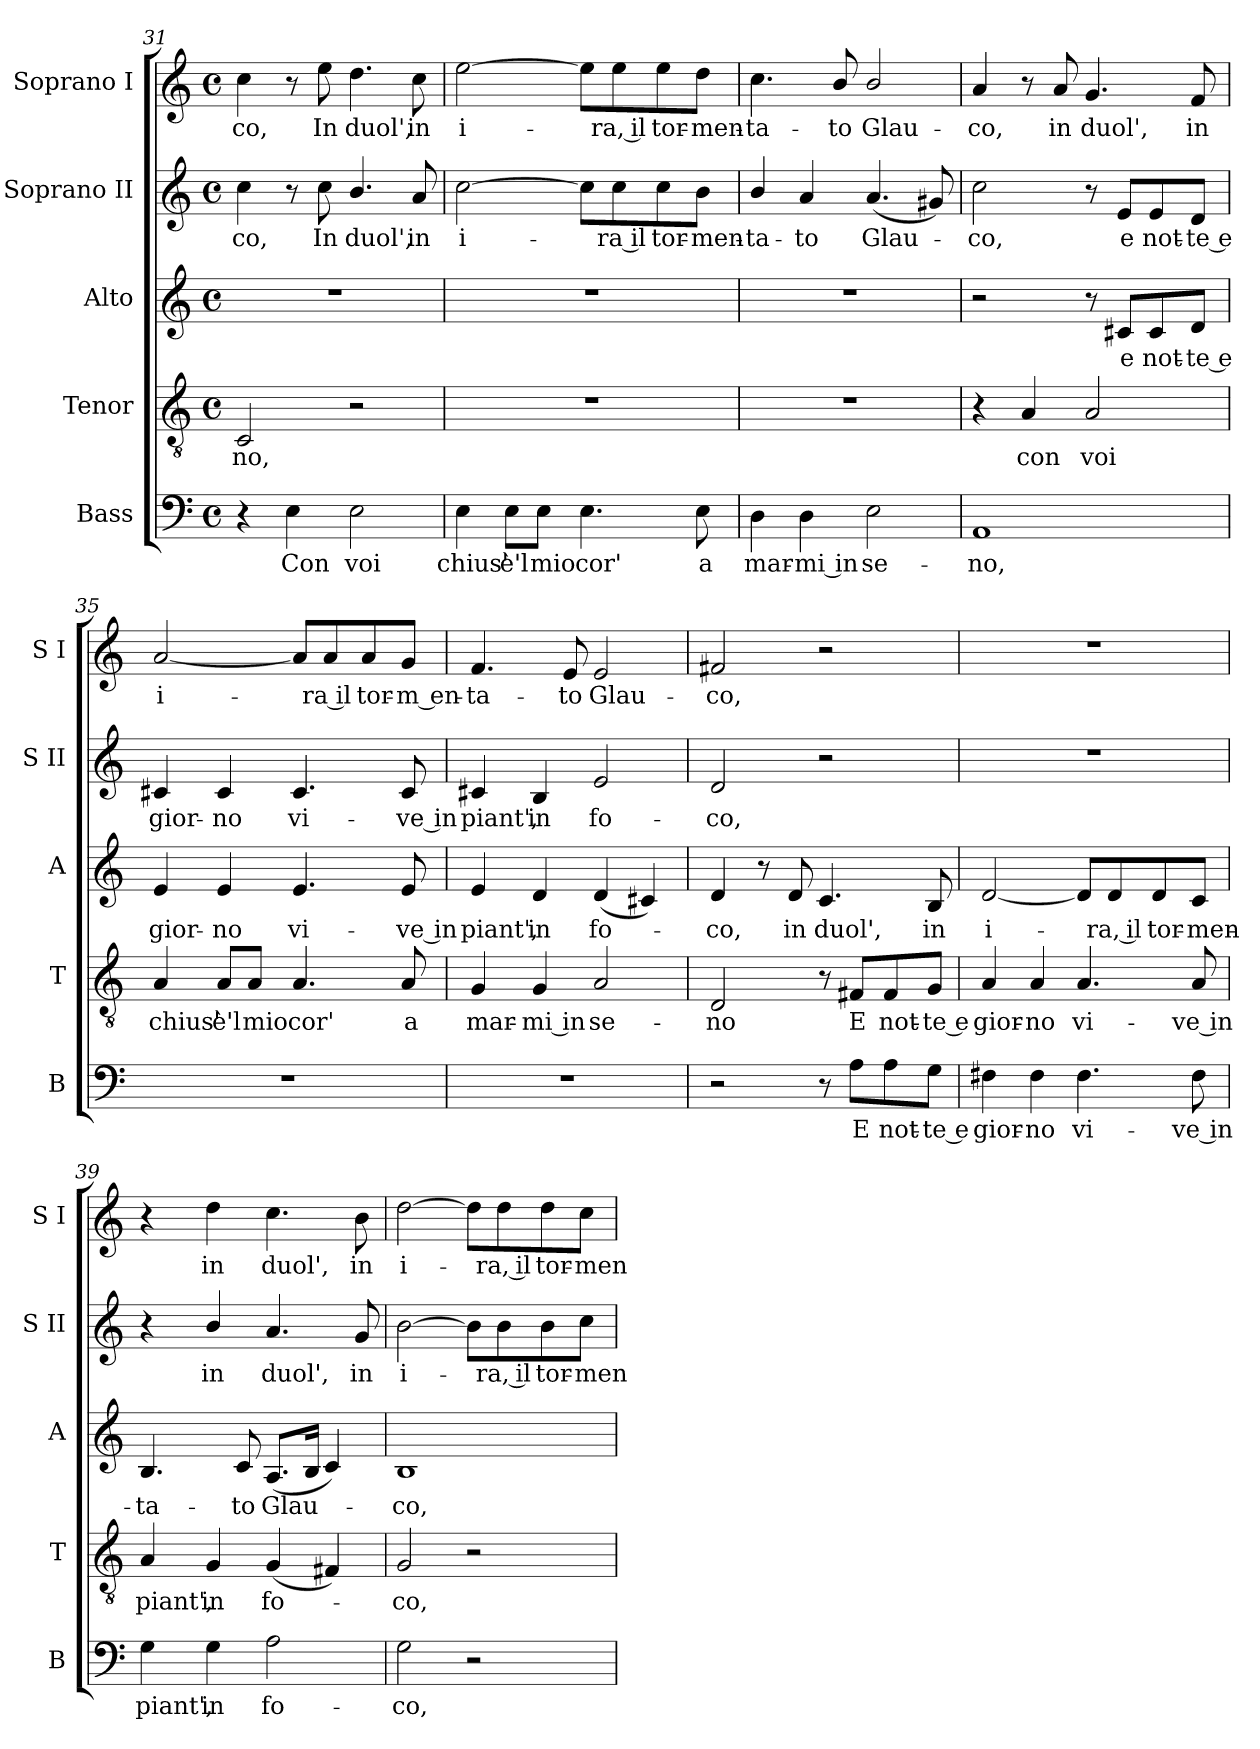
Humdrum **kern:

**kern	**text	**kern	**text	**kern	**text	**kern	**text	**kern	**text
*part5	*part5	*part4	*part4	*part3	*part3	*part2	*part2	*part1	*part1
*staff5	*staff5	*staff4	*staff4	*staff3	*staff3	*staff2	*staff2	*staff1	*staff1
*I"Bass	*	*I"Tenor	*	*I"Alto	*	*I"Soprano II	*	*I"Soprano I	*
*I'B	*	*I'T	*	*I'A	*	*I'S II	*	*I'S I	*
*clefF4	*	*clefGv2	*	*clefG2	*	*clefG2	*	*clefG2	*
*k[]	*	*k[]	*	*k[]	*	*k[]	*	*k[]	*
*M4/4	*	*M4/4	*	*M4/4	*	*M4/4	*	*M4/4	*
*met(c)	*	*met(c)	*	*met(c)	*	*met(c)	*	*met(c)	*
=31	=31	=31	=31	=31	=31	=31	=31	=31	=31
!	!	!	!LO:LY:b	!	!	!	!LO:LY:b	!	!LO:LY:b
4r	.	2C/	-no,	1r	.	4cc\	-co,	4cc\	co,
!	!LO:LY:b	!	!	!	!	!	!	!	!
4E\	Con	.	.	.	.	8r	.	8r	.
!	!	!	!	!	!	!	!LO:LY:b	!	!LO:LY:b
.	.	.	.	.	.	8cc\	In	8ee\	In
!	!LO:LY:b	!	!	!	!	!	!LO:LY:b	!	!LO:LY:b
2E\	voi	2r	.	.	.	4.b/	duol',	4.dd\	duol',
!	!	!	!	!	!	!	!LO:LY:b	!	!LO:LY:b
.	.	.	.	.	.	8a/	in	8cc\	in
=32	=32	=32	=32	=32	=32	=32	=32	=32	=32
!	!LO:LY:b	!	!	!	!	!	!LO:LY:b	!	!LO:LY:b
4E\	chius'	1r	.	1r	.	[2cc\	i-	[2ee\	i-
!	!LO:LY:b	!	!	!	!	!	!	!	!
8E\L	è'l	.	.	.	.	.	.	.	.
!	!LO:LY:b	!	!	!	!	!	!	!	!
8E\J	mio	.	.	.	.	.	.	.	.
!	!LO:LY:b	!	!	!	!	!	!	!	!
4.E\	cor'	.	.	.	.	8cc\L]	.	8ee\L]	.
!	!	!	!	!	!	!	!LO:LY:b	!	!LO:LY:b
.	.	.	.	.	.	8cc\	ra il	8ee\	ra, il
!	!	!	!	!	!	!	!LO:LY:b	!	!LO:LY:b
.	.	.	.	.	.	8cc\	tor-	8ee\	tor-
!	!LO:LY:b	!	!	!	!	!	!LO:LY:b	!	!LO:LY:b
8E\	a	.	.	.	.	8b\J	-men-	8dd\J	-men-
!!LO:PB:g=z
=33	=33	=33	=33	=33	=33	=33	=33	=33	=33
!	!LO:LY:b	!	!	!	!	!	!LO:LY:b	!	!LO:LY:b
4D\	mar-	1r	.	1r	.	4b/	-ta-	4.cc\	-ta-
!	!LO:LY:b	!	!	!	!	!	!LO:LY:b	!	!
4D\	-mi in	.	.	.	.	4a/	-to	.	.
!	!	!	!	!	!	!	!	!	!LO:LY:b
.	.	.	.	.	.	.	.	8b/	-to
!	!LO:LY:b	!	!	!	!	!	!LO:LY:b	!	!LO:LY:b
2E\	se-	.	.	.	.	(<4.a/	Glau-	2b/	Glau-
.	.	.	.	.	.	8g#X/)	.	.	.
=34	=34	=34	=34	=34	=34	=34	=34	=34	=34
!	!LO:LY:b	!	!	!	!	!	!LO:LY:b	!	!LO:LY:b
1AA	-no,	4r	.	2r	.	2cc\	co,	4a/	-co,
!	!	!	!LO:LY:b	!	!	!	!	!	!
.	.	4A/	con	.	.	.	.	8r	.
!	!	!	!	!	!	!	!	!	!LO:LY:b
.	.	.	.	.	.	.	.	8a/	in
!	!	!	!LO:LY:b	!	!	!	!	!	!LO:LY:b
.	.	2A/	voi	8r	.	8r	.	4.g/	duol',
!	!	!	!	!	!LO:LY:b	!	!LO:LY:b	!	!
.	.	.	.	8c#X/L	e	8e/L	e	.	.
!	!	!	!	!	!LO:LY:b	!	!LO:LY:b	!	!
.	.	.	.	8c#/	not-	8e/	not-	.	.
!	!	!	!	!	!LO:LY:b	!	!LO:LY:b	!	!LO:LY:b
.	.	.	.	8d/J	-te e	8d/J	-te e	8f/	in
=35	=35	=35	=35	=35	=35	=35	=35	=35	=35
!	!	!	!LO:LY:b	!	!LO:LY:b	!	!LO:LY:b	!	!LO:LY:b
1r	.	4A/	chius'	4e/	gior-	4c#X/	gior-	[2a/	i-
!	!	!	!LO:LY:b	!	!LO:LY:b	!	!LO:LY:b	!	!
.	.	8A/L	è'l	4e/	-no	4c#/	-no	.	.
!	!	!	!LO:LY:b	!	!	!	!	!	!
.	.	8A/J	mio	.	.	.	.	.	.
!	!	!	!LO:LY:b	!	!LO:LY:b	!	!LO:LY:b	!	!
.	.	4.A/	cor'	4.e/	vi-	4.c#/	vi-	8a/L]	.
!	!	!	!	!	!	!	!	!	!LO:LY:b
.	.	.	.	.	.	.	.	8a/	ra il
!	!	!	!	!	!	!	!	!	!LO:LY:b
.	.	.	.	.	.	.	.	8a/	tor-
!	!	!	!LO:LY:b	!	!LO:LY:b	!	!LO:LY:b	!	!LO:LY:b
.	.	8A/	a	8e/	-ve in	8c#/	-ve in	8g/J	-m en-
=36	=36	=36	=36	=36	=36	=36	=36	=36	=36
!	!	!	!LO:LY:b	!	!LO:LY:b	!	!LO:LY:b	!	!LO:LY:b
1r	.	4G/	mar-	4e/	piant',	4c#X/	piant',	4.f/	-ta-
!	!	!	!LO:LY:b	!	!LO:LY:b	!	!LO:LY:b	!	!
.	.	4G/	-mi in	4d/	in	4B/	in	.	.
!	!	!	!	!	!	!	!	!	!LO:LY:b
.	.	.	.	.	.	.	.	8e/	-to
!	!	!	!LO:LY:b	!	!LO:LY:b	!	!LO:LY:b	!	!LO:LY:b
.	.	2A/	se-	(<4d/	fo-	2e/	fo-	2e/	Glau-
.	.	.	.	4c#X/)	.	.	.	.	.
!!LO:LB:g=z
=37	=37	=37	=37	=37	=37	=37	=37	=37	=37
!	!	!	!LO:LY:b	!	!LO:LY:b	!	!LO:LY:b	!	!LO:LY:b
2r	.	2D/	-no	4d/	co,	2d/	-co,	2f#X/	-co,
.	.	.	.	8r	.	.	.	.	.
!	!	!	!	!	!LO:LY:b	!	!	!	!
.	.	.	.	8d/	in	.	.	.	.
!	!	!	!	!	!LO:LY:b	!	!	!	!
8r	.	8r	.	4.c/	duol',	2r	.	2r	.
!	!LO:LY:b	!	!LO:LY:b	!	!	!	!	!	!
8A\L	E	8F#X/L	E	.	.	.	.	.	.
!	!LO:LY:b	!	!LO:LY:b	!	!	!	!	!	!
8A\	not-	8F#/	not-	.	.	.	.	.	.
!	!LO:LY:b	!	!LO:LY:b	!	!LO:LY:b	!	!	!	!
8G\J	-te e	8G/J	-te e	8B/	in	.	.	.	.
=38	=38	=38	=38	=38	=38	=38	=38	=38	=38
!	!LO:LY:b	!	!LO:LY:b	!	!LO:LY:b	!	!	!	!
4F#X\	gior-	4A/	gior-	[2d/	i-	1r	.	1r	.
!	!LO:LY:b	!	!LO:LY:b	!	!	!	!	!	!
4F#\	-no	4A/	-no	.	.	.	.	.	.
!	!LO:LY:b	!	!LO:LY:b	!	!	!	!	!	!
4.F#\	vi-	4.A/	vi-	8d/L]	.	.	.	.	.
!	!	!	!	!	!LO:LY:b	!	!	!	!
.	.	.	.	8d/	ra, il	.	.	.	.
!	!	!	!	!	!LO:LY:b	!	!	!	!
.	.	.	.	8d/	tor-	.	.	.	.
!	!LO:LY:b	!	!LO:LY:b	!	!LO:LY:b	!	!	!	!
8F#\	-ve in	8A/	-ve in	8c/J	-men-	.	.	.	.
=39	=39	=39	=39	=39	=39	=39	=39	=39	=39
!	!LO:LY:b	!	!LO:LY:b	!	!LO:LY:b	!	!	!	!
4G\	piant',	4A/	piant',	4.B/	-ta-	4r	.	4r	.
!	!LO:LY:b	!	!LO:LY:b	!	!	!	!LO:LY:b	!	!LO:LY:b
4G\	in	4G/	in	.	.	4b/	in	4dd\	in
!	!	!	!	!	!LO:LY:b	!	!	!	!
.	.	.	.	8c/	-to	.	.	.	.
!	!LO:LY:b	!	!LO:LY:b	!	!LO:LY:b	!	!LO:LY:b	!	!LO:LY:b
2A\	fo-	(<4G/	fo-	(<8.A/L	Glau-	4.a/	duol',	4.cc\	duol',
.	.	.	.	16B/Jk	.	.	.	.	.
.	.	4F#X/)	.	4c/)	.	.	.	.	.
!	!	!	!	!	!	!	!LO:LY:b	!	!LO:LY:b
.	.	.	.	.	.	8g/	in	8b\	in
=40	=40	=40	=40	=40	=40	=40	=40	=40	=40
!	!LO:LY:b	!	!LO:LY:b	!	!LO:LY:b	!	!LO:LY:b	!	!LO:LY:b
2G\	-co,	2G/	co,	1B	co,	[2b\	i-	[2dd\	i-
2r	.	2r	.	.	.	8b\L]	.	8dd\L]	.
!	!	!	!	!	!	!	!LO:LY:b	!	!LO:LY:b
.	.	.	.	.	.	8b\	ra, il	8dd\	ra, il
!	!	!	!	!	!	!	!LO:LY:b	!	!LO:LY:b
.	.	.	.	.	.	8b\	tor-	8dd\	tor-
!	!	!	!	!	!	!	!LO:LY:b	!	!LO:LY:b
.	.	.	.	.	.	8cc\J	-men-	8cc\J	-men-
=	=	=	=	=	=	=	=	=	=
*-	*-	*-	*-	*-	*-	*-	*-	*-	*-
